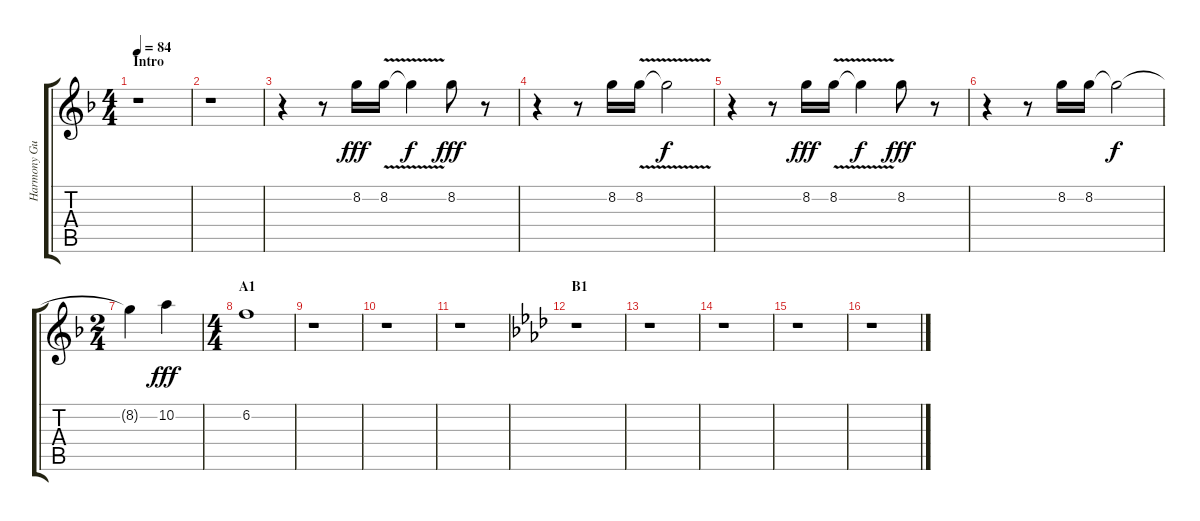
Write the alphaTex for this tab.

\track ("Harmony Guitar 1" "Harmony Gu") {instrument distortionguitar}
\staff {score tabs}
\tuning (E4 B3 G3 D3 A2 E2) {hide}
\ts (4 4)
\section ("" "Intro")
\tempo 84
\clef g2
\ks f
r.1{dy fff instrument distortionguitar} |
r.1 |
r.4 r.8 8.2.16 8.2{v}.16 8.2{t}.4{dy f} 8.2.8{dy fff} r.8 |
r.4 r.8 8.2.16 8.2{v}.16 8.2{t}.2{dy f} |
r.4 r.8 8.2.16{dy fff} 8.2{v}.16 8.2{t}.4{dy f} 8.2.8{dy fff} r.8 |
r.4 r.8 8.2.16 8.2.16 8.2{t}.2{dy f} |
\ts (2 4)
8.2{t}.4 10.2.4{dy fff} |
\ts (4 4)
\section ("" "A1")
6.2.1{volume 0} |
r.1 |
r.1 |
r.1 |
\section ("" "B1")
\ks ab
r.1 |
r.1 |
r.1 |
r.1 |
r.1
